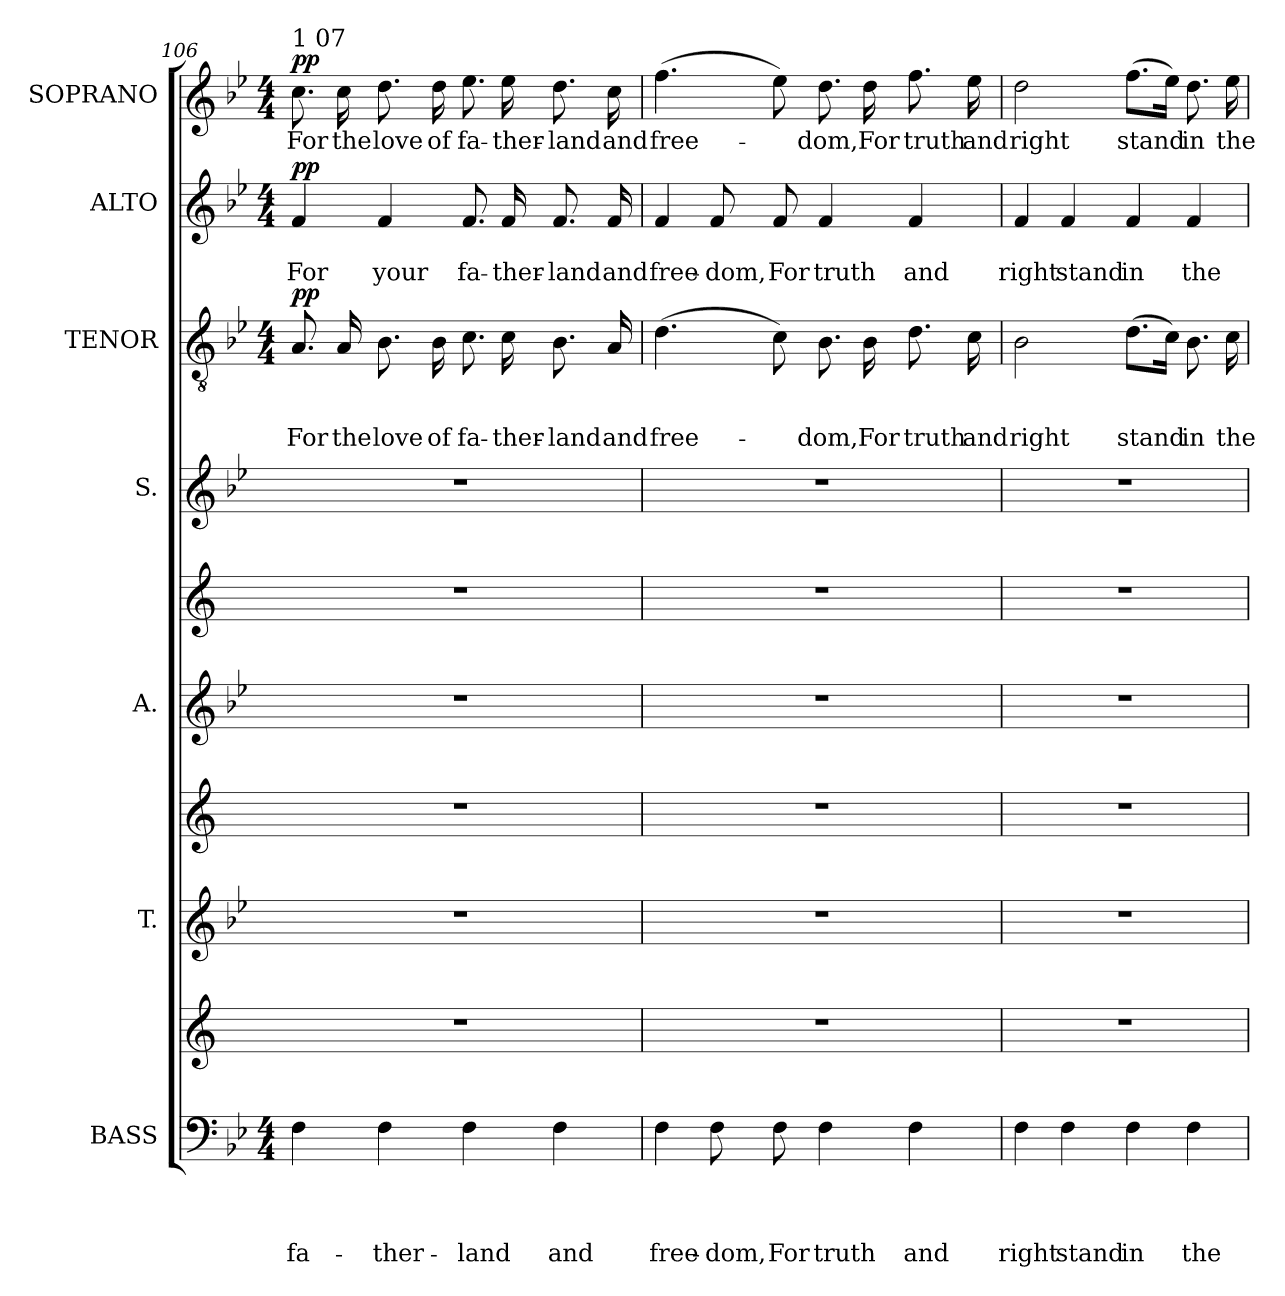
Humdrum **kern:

**kern	**text	**text	**text	**text	**kern	**kern	**kern	**kern	**kern	**kern	**kern	**text	**text	**text	**dynam	**kern	**text	**text	**dynam	**kern	**text	**dynam
*part10	*part10	*part10	*part10	*part10	*part9	*part8	*part7	*part6	*part5	*part4	*part3	*part3	*part3	*part3	*part3	*part2	*part2	*part2	*part2	*part1	*part1	*part1
*staff10	*staff10	*staff10	*staff10	*staff10	*staff9	*staff8	*staff7	*staff6	*staff5	*staff4	*staff3	*staff3	*staff3	*staff3	*staff3	*staff2	*staff2	*staff2	*staff2	*staff1	*staff1	*staff1
*I"BASS	*	*	*	*	*	*I"T.	*	*I"A.	*	*I"S.	*I"TENOR	*	*	*	*	*I"ALTO	*	*	*	*I"SOPRANO	*	*
*I'B.	*	*	*	*	*	*I'T.	*	*I'A.	*	*I'S.	*I'T.	*	*	*	*	*I'A.	*	*	*	*I'S.	*	*
!!LO:LB:g=z
*clefF4	*	*	*	*	*clefG2	*clefG2	*clefG2	*clefG2	*clefG2	*clefG2	*clefGv2	*	*	*	*	*clefG2	*	*	*	*clefG2	*	*
*	*	*	*	*	*ITrd1c2	*	*ITrd1c2	*	*ITrd1c2	*ITrd3c5	*	*	*	*	*	*	*	*	*	*	*	*
*k[b-e-]	*	*	*	*	*k[b-e-]	*k[b-e-]	*k[b-e-]	*k[b-e-]	*k[b-e-]	*k[b-]	*k[b-e-]	*	*	*	*	*k[b-e-]	*	*	*	*k[b-e-]	*	*
*B-:	*	*	*	*	*B-:	*B-:	*B-:	*B-:	*B-:	*F:	*B-:	*	*	*	*	*B-:	*	*	*	*B-:	*	*
*M4/4	*	*	*	*	*	*	*	*	*	*	*M4/4	*	*	*	*	*M4/4	*	*	*	*M4/4	*	*
=106	=106	=106	=106	=106	=106	=106	=106	=106	=106	=106	=106	=106	=106	=106	=106	=106	=106	=106	=106	=106	=106	=106
!	!	!	!	!	!	!	!	!	!	!	!	!	!	!	!	!	!	!	!	!LO:TX:a:t=1 07	!	!
!	!	!	!	!LO:LY:b	!	!	!	!	!	!	!	!	!	!LO:LY:b	!LO:DY:a	!	!	!LO:LY:b	!LO:DY:a	!	!LO:LY:b	!LO:DY:a
4F\	.	.	.	fa-	1r	1r	1r	1r	1r	1r	8.A/	.	.	For	pp	4f/	.	For	pp	8.cc\	For	pp
!	!	!	!	!	!	!	!	!	!	!	!	!	!	!LO:LY:b	!	!	!	!	!	!	!LO:LY:b	!
.	.	.	.	.	.	.	.	.	.	.	16A/	.	.	the	.	.	.	.	.	16cc\	the	.
!	!	!	!	!LO:LY:b	!	!	!	!	!	!	!	!	!	!LO:LY:b	!	!	!	!LO:LY:b	!	!	!LO:LY:b	!
4F\	.	.	.	-ther-	.	.	.	.	.	.	8.B-\	.	.	love	.	4f/	.	your	.	8.dd\	love	.
!	!	!	!	!	!	!	!	!	!	!	!	!	!	!LO:LY:b	!	!	!	!	!	!	!LO:LY:b	!
.	.	.	.	.	.	.	.	.	.	.	16B-\	.	.	of	.	.	.	.	.	16dd\	of	.
!	!	!	!	!LO:LY:b	!	!	!	!	!	!	!	!	!	!LO:LY:b	!	!	!	!LO:LY:b	!	!	!LO:LY:b	!
4F\	.	.	.	-land	.	.	.	.	.	.	8.c\	.	.	fa-	.	8.f/	.	fa-	.	8.ee-\	fa-	.
!	!	!	!	!	!	!	!	!	!	!	!	!	!	!LO:LY:b	!	!	!	!LO:LY:b	!	!	!LO:LY:b	!
.	.	.	.	.	.	.	.	.	.	.	16c\	.	.	-ther-	.	16f/	.	-ther-	.	16ee-\	-ther-	.
!	!	!	!	!LO:LY:b	!	!	!	!	!	!	!	!	!	!LO:LY:b	!	!	!	!LO:LY:b	!	!	!LO:LY:b	!
4F\	.	.	.	and	.	.	.	.	.	.	8.B-\	.	.	-land	.	8.f/	.	-land	.	8.dd\	-land	.
!	!	!	!	!	!	!	!	!	!	!	!	!	!	!LO:LY:b	!	!	!	!LO:LY:b	!	!	!LO:LY:b	!
.	.	.	.	.	.	.	.	.	.	.	16A/	.	.	and	.	16f/	.	and	.	16cc\	and	.
=107	=107	=107	=107	=107	=107	=107	=107	=107	=107	=107	=107	=107	=107	=107	=107	=107	=107	=107	=107	=107	=107	=107
!	!	!	!	!LO:LY:b	!	!	!	!	!	!	!	!	!	!LO:LY:b	!	!	!	!LO:LY:b	!	!	!LO:LY:b	!
4F\	.	.	.	free-	1r	1r	1r	1r	1r	1r	(>4.d\	.	.	free-	.	4f/	.	free-	.	(>4.ff\	free-	.
!	!	!	!	!LO:LY:b	!	!	!	!	!	!	!	!	!	!	!	!	!	!LO:LY:b	!	!	!	!
8F\	.	.	.	-dom,	.	.	.	.	.	.	.	.	.	.	.	8f/	.	-dom,	.	.	.	.
!	!	!	!	!LO:LY:b	!	!	!	!	!	!	!	!	!	!	!	!	!	!LO:LY:b	!	!	!	!
8F\	.	.	.	For	.	.	.	.	.	.	8c\)	.	.	.	.	8f/	.	For	.	8ee-\)	.	.
!	!	!	!	!LO:LY:b	!	!	!	!	!	!	!	!	!	!LO:LY:b	!	!	!	!LO:LY:b	!	!	!LO:LY:b	!
4F\	.	.	.	truth	.	.	.	.	.	.	8.B-\	.	.	-dom,	.	4f/	.	truth	.	8.dd\	-dom,	.
!	!	!	!	!	!	!	!	!	!	!	!	!	!	!LO:LY:b	!	!	!	!	!	!	!LO:LY:b	!
.	.	.	.	.	.	.	.	.	.	.	16B-\	.	.	For	.	.	.	.	.	16dd\	For	.
!	!	!	!	!LO:LY:b	!	!	!	!	!	!	!	!	!	!LO:LY:b	!	!	!	!LO:LY:b	!	!	!LO:LY:b	!
4F\	.	.	.	and	.	.	.	.	.	.	8.d\	.	.	truth	.	4f/	.	and	.	8.ff\	truth	.
!	!	!	!	!	!	!	!	!	!	!	!	!	!	!LO:LY:b	!	!	!	!	!	!	!LO:LY:b	!
.	.	.	.	.	.	.	.	.	.	.	16c\	.	.	and	.	.	.	.	.	16ee-\	and	.
!!LO:PB:g=z
=108	=108	=108	=108	=108	=108	=108	=108	=108	=108	=108	=108	=108	=108	=108	=108	=108	=108	=108	=108	=108	=108	=108
!	!	!	!	!LO:LY:b	!	!	!	!	!	!	!	!	!	!LO:LY:b	!	!	!	!LO:LY:b	!	!	!LO:LY:b	!
4F\	.	.	.	right	1r	1r	1r	1r	1r	1r	2B-\	.	.	right	.	4f/	.	right	.	2dd\	right	.
!	!	!	!	!LO:LY:b	!	!	!	!	!	!	!	!	!	!	!	!	!	!LO:LY:b	!	!	!	!
4F\	.	.	.	stand	.	.	.	.	.	.	.	.	.	.	.	4f/	.	stand	.	.	.	.
!	!	!	!	!LO:LY:b	!	!	!	!	!	!	!	!	!	!LO:LY:b	!	!	!	!LO:LY:b	!	!	!LO:LY:b	!
4F\	.	.	.	in	.	.	.	.	.	.	(>8.d\L	.	.	stand	.	4f/	.	in	.	(>8.ff\L	stand	.
.	.	.	.	.	.	.	.	.	.	.	16c\Jk)	.	.	.	.	.	.	.	.	16ee-\Jk)	.	.
!	!	!	!	!LO:LY:b	!	!	!	!	!	!	!	!	!	!LO:LY:b	!	!	!	!LO:LY:b	!	!	!LO:LY:b	!
4F\	.	.	.	the	.	.	.	.	.	.	8.B-\	.	.	in	.	4f/	.	the	.	8.dd\	in	.
!	!	!	!	!	!	!	!	!	!	!	!	!	!	!LO:LY:b	!	!	!	!	!	!	!LO:LY:b	!
.	.	.	.	.	.	.	.	.	.	.	16c\	.	.	the	.	.	.	.	.	16ee-\	the	.
=	=	=	=	=	=	=	=	=	=	=	=	=	=	=	=	=	=	=	=	=	=	=
*-	*-	*-	*-	*-	*-	*-	*-	*-	*-	*-	*-	*-	*-	*-	*-	*-	*-	*-	*-	*-	*-	*-
